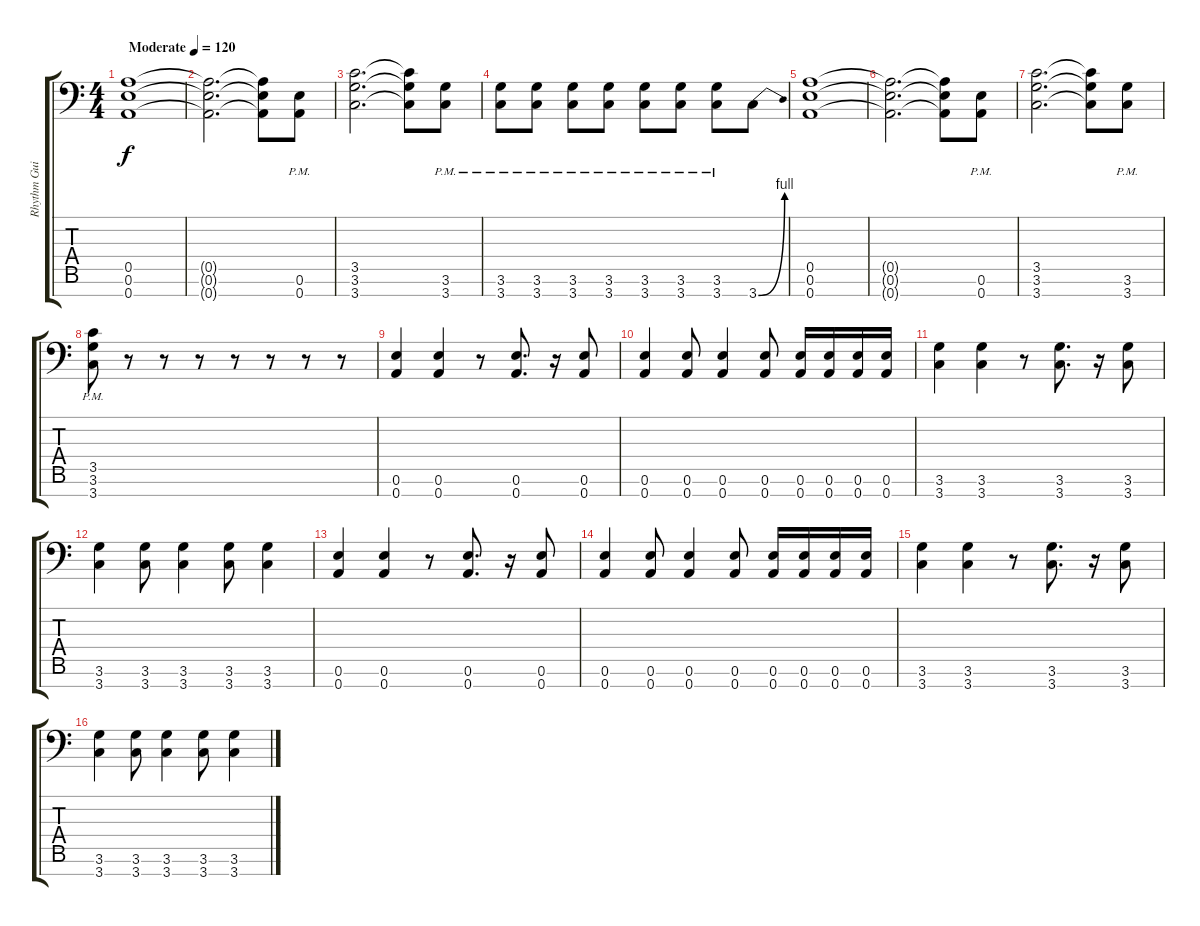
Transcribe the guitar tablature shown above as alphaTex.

\track ("Rhythm Guitar 2" "Rhythm Gui") {instrument distortionguitar}
\staff {score tabs}
\tuning (E4 B3 G3 D3 A2 E2 A1) {hide}
\ts (4 4)
\tempo (120 "Moderate")
\clef f4
\ks c
(0.5 0.6 0.7).1{dy f instrument distortionguitar} |
(0.5{t} 0.6{t} 0.7{t}).2{d} (0.5{t} 0.6{t} 0.7{t}).8 (0.6{pm} 0.7{pm}).8 |
(3.5 3.6 3.7).2{d} (3.5{t} 3.6{t} 3.7{t}).8 (3.6{pm} 3.7{pm}).8 |
(3.6{pm} 3.7{pm}).8 (3.6{pm} 3.7{pm}).8 (3.6{pm} 3.7{pm}).8 (3.6{pm} 3.7{pm}).8 (3.6{pm} 3.7{pm}).8 (3.6{pm} 3.7{pm}).8 (3.6{pm} 3.7{pm}).8 3.7{be (bend 0 0 60 4)}.8 |
(0.5 0.6 0.7).1 |
(0.5{t} 0.6{t} 0.7{t}).2{d} (0.5{t} 0.6{t} 0.7{t}).8 (0.6{pm} 0.7{pm}).8 |
(3.5 3.6 3.7).2{d} (3.5{t} 3.6{t} 3.7{t}).8 (3.6{pm} 3.7{pm}).8 |
(3.5{pm} 3.6{pm} 3.7{pm}).8 r.8 r.8 r.8 r.8 r.8 r.8 r.8 |
(0.6 0.7).4 (0.6 0.7).4 r.8 (0.6 0.7).8{d} r.16 (0.6 0.7).8 |
(0.6 0.7).4 (0.6 0.7).8 (0.6 0.7).4 (0.6 0.7).8 (0.6 0.7).16 (0.6 0.7).16 (0.6 0.7).16 (0.6 0.7).16 |
(3.6 3.7).4 (3.6 3.7).4 r.8 (3.6 3.7).8{d} r.16 (3.6 3.7).8 |
(3.6 3.7).4 (3.6 3.7).8 (3.6 3.7).4 (3.6 3.7).8 (3.6 3.7).4 |
(0.6 0.7).4 (0.6 0.7).4 r.8 (0.6 0.7).8{d} r.16 (0.6 0.7).8 |
(0.6 0.7).4 (0.6 0.7).8 (0.6 0.7).4 (0.6 0.7).8 (0.6 0.7).16 (0.6 0.7).16 (0.6 0.7).16 (0.6 0.7).16 |
(3.6 3.7).4 (3.6 3.7).4 r.8 (3.6 3.7).8{d} r.16 (3.6 3.7).8 |
(3.6 3.7).4 (3.6 3.7).8 (3.6 3.7).4 (3.6 3.7).8 (3.6 3.7).4
